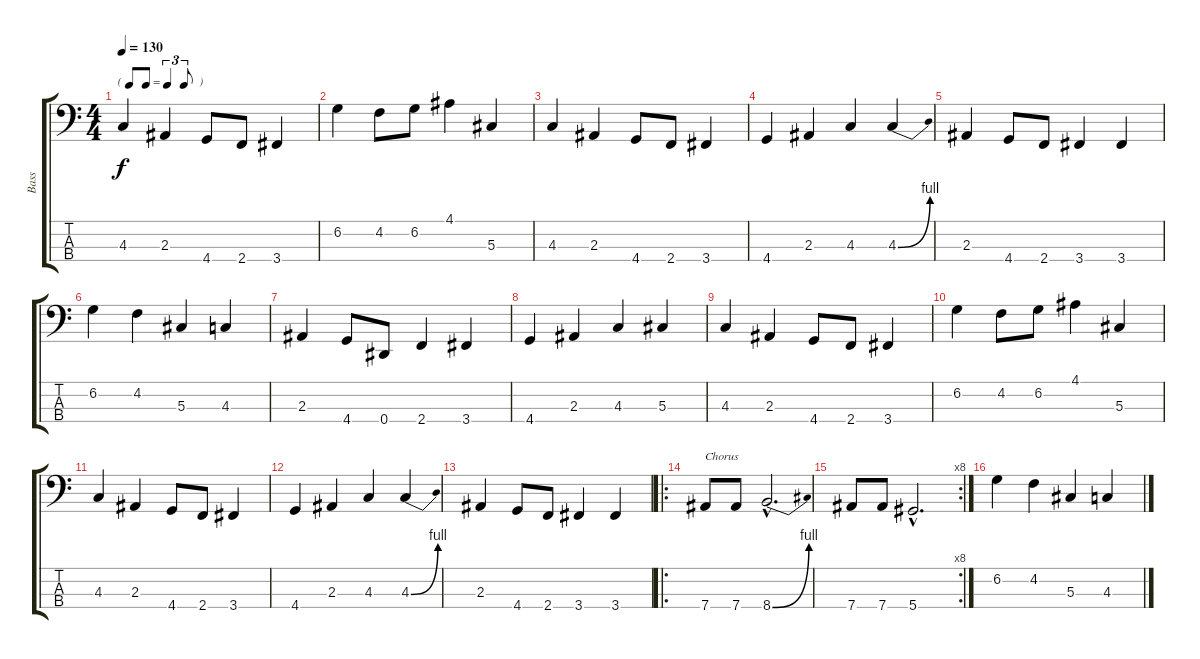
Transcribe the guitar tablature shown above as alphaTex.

\track ("Bass" "Bass") {instrument acousticbass}
\staff {score tabs}
\tuning (Gb2 Db2 Ab1 Eb1) {hide}
\ts (4 4)
\tf triplet8th
\tempo 130
\clef f4
\ks c
4.3.4{dy f} 2.3.4 4.4.8 2.4.8 3.4.4 |
6.2.4 4.2.8 6.2.8 4.1.4 5.3.4 |
4.3.4 2.3.4 4.4.8 2.4.8 3.4.4 |
4.4.4 2.3.4 4.3.4 4.3{be (bend 0 0 60 4)}.4 |
2.3.4 4.4.8 2.4.8 3.4.4 3.4.4 |
6.2.4 4.2.4 5.3.4 4.3.4 |
2.3.4 4.4.8 0.4.8 2.4.4 3.4.4 |
4.4.4 2.3.4 4.3.4 5.3.4 |
4.3.4 2.3.4 4.4.8 2.4.8 3.4.4 |
6.2.4 4.2.8 6.2.8 4.1.4 5.3.4 |
4.3.4 2.3.4 4.4.8 2.4.8 3.4.4 |
4.4.4 2.3.4 4.3.4 4.3{be (bend 0 0 60 4)}.4 |
2.3.4 4.4.8 2.4.8 3.4.4 3.4.4 |
\ro
7.4.8{txt "Chorus"} 7.4.8 8.4{be (bend 0 0 60 4) hac}.2{d} |
\rc 8
7.4.8 7.4.8 5.4{hac}.2{d} |
6.2.4 4.2.4 5.3.4 4.3.4
